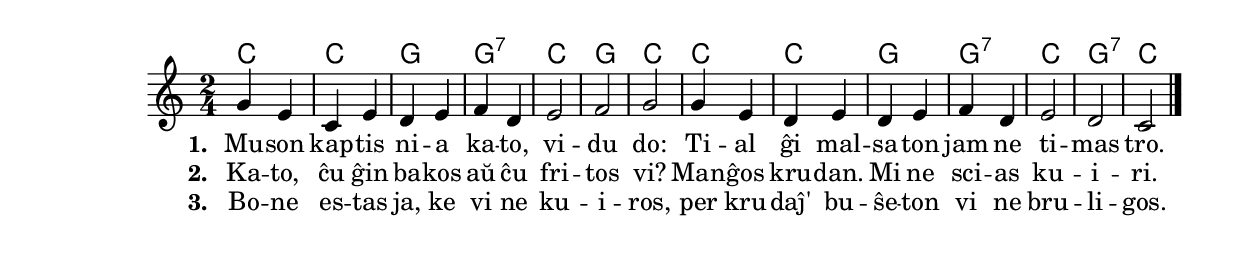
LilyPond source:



\score {
	\header {
	title = "Nia kato"
	subsubtitle = "El la soraba tradukis Edi"
	}
	
	\transpose c c' {
	<<\chords {
		  
        c2 c g g:7 c g c c c g g:7 c g:7 c          
                                                } % chords
	\relative {
		\time 2/4
		\key c \major
		%\partial 4
	%\autoBeamOff
	g4 e c e d e f d e2 f g g4 e d e d e f d e2 d c
\bar "|." 
	\autoBeamOn
	} % relative
	\addlyrics { \set stanza = #"1. "
Mu -- son kap -- tis ni -- a ka -- to, vi -- du do:
Ti -- al ĝi mal -- sa -- ton jam ne ti -- mas tro.
	} %addlyrics
	\addlyrics { \set stanza = #"2. "
Ka -- to, ĉu ĝin ba -- kos aŭ ĉu fri -- tos vi?
Man -- ĝos kru -- dan. Mi ne sci -- as ku -- i -- ri.

	} %addlyrics
	\addlyrics { \set stanza = #"3. "
Bo -- ne es -- tas ja, ke vi ne ku -- i -- ros,
per kru -- daĵ' bu -- ŝe -- ton vi ne bru -- li -- gos.	
	} %addlyrics

>>
	} % transpose
} % score
